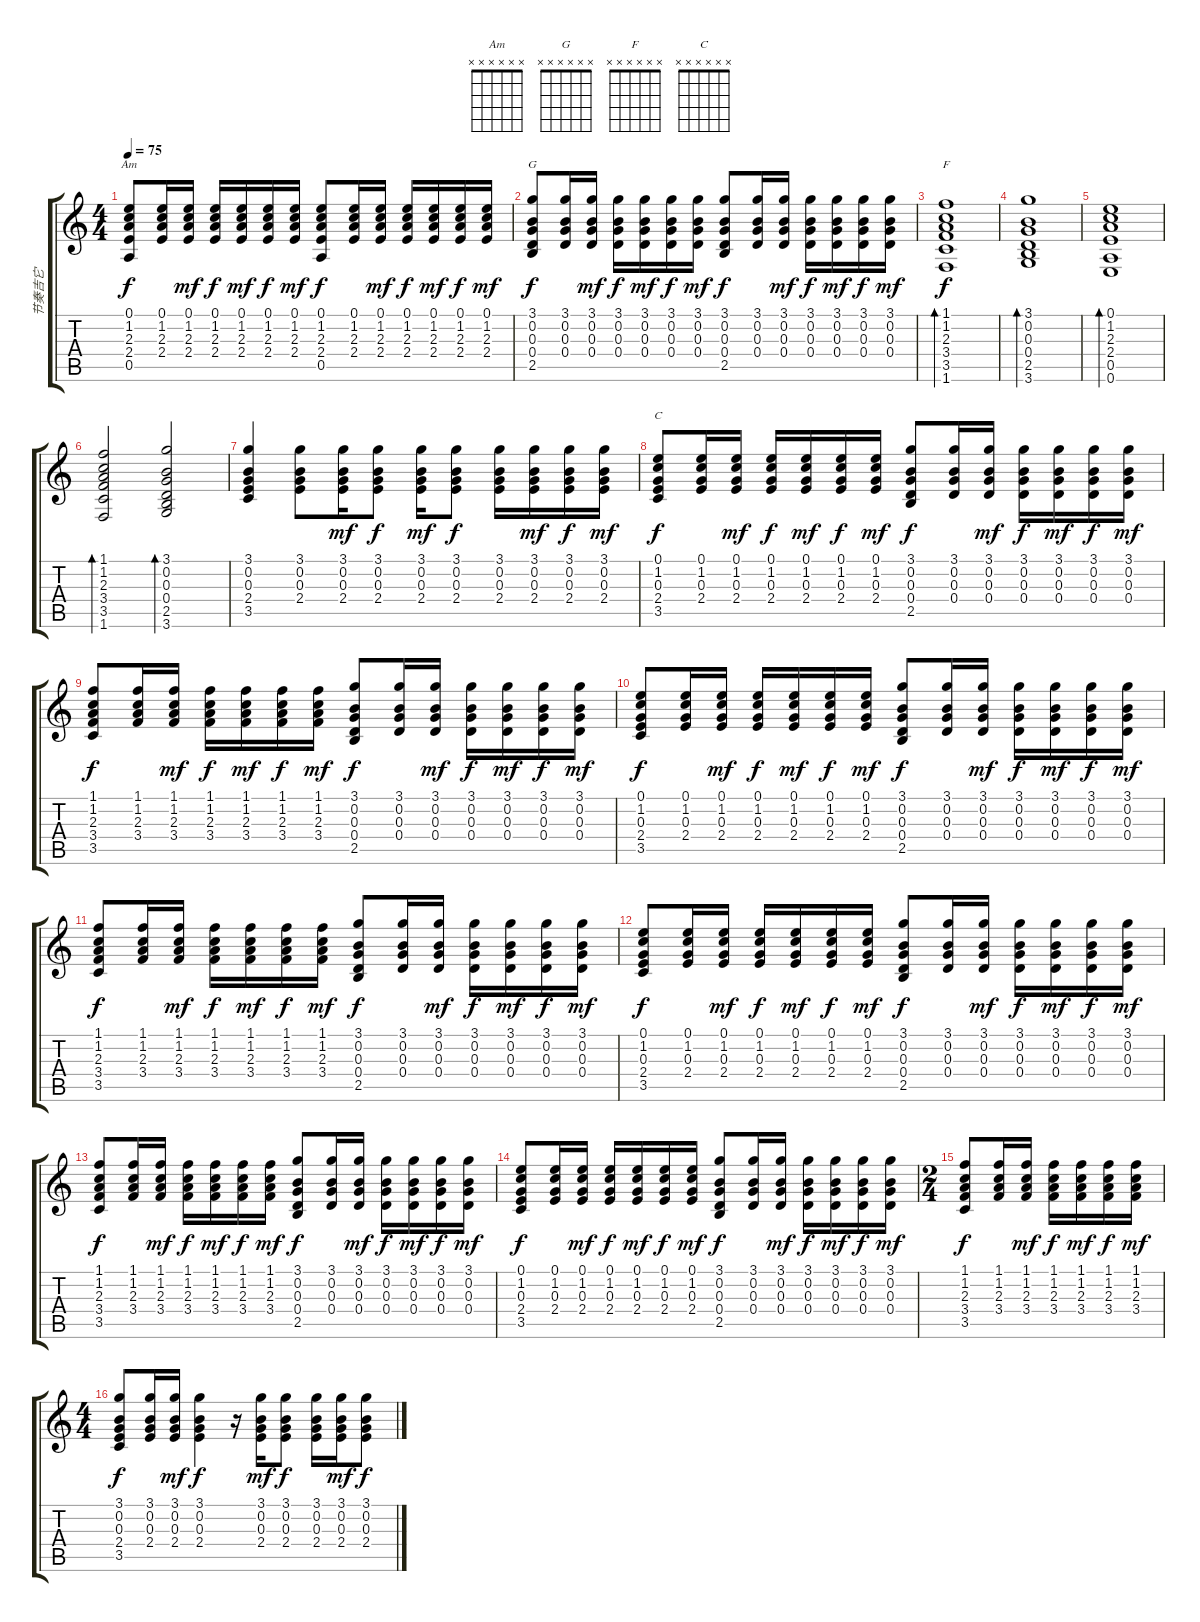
\track ("节奏吉它" "节奏吉它") {instrument acousticguitarsteel}
\staff {score tabs}
\tuning (E4 B3 G3 D3 A2 E2) {hide}
\chord ("Am" x x x x x x)
\chord ("G" x x x x x x)
\chord ("F" x x x x x x)
\chord ("C" x x x x x x)
\ts (4 4)
\tempo 75
\clef g2
\ks c
(0.1 1.2 2.3 2.4 0.5).8{ch "Am" dy f} (0.1 1.2 2.3 2.4).16 (0.1 1.2 2.3 2.4).16{dy mf} (0.1 1.2 2.3 2.4).16{dy f} (0.1 1.2 2.3 2.4).16{dy mf} (0.1 1.2 2.3 2.4).16{dy f} (0.1 1.2 2.3 2.4).16{dy mf} (0.1 1.2 2.3 2.4 0.5).8{dy f} (0.1 1.2 2.3 2.4).16 (0.1 1.2 2.3 2.4).16{dy mf} (0.1 1.2 2.3 2.4).16{dy f} (0.1 1.2 2.3 2.4).16{dy mf} (0.1 1.2 2.3 2.4).16{dy f} (0.1 1.2 2.3 2.4).16{dy mf} |
(3.1 0.2 0.3 0.4 2.5).8{ch "G" dy f} (3.1 0.2 0.3 0.4).16 (3.1 0.2 0.3 0.4).16{dy mf} (3.1 0.2 0.3 0.4).16{dy f} (3.1 0.2 0.3 0.4).16{dy mf} (3.1 0.2 0.3 0.4).16{dy f} (3.1 0.2 0.3 0.4).16{dy mf} (3.1 0.2 0.3 0.4 2.5).8{dy f} (3.1 0.2 0.3 0.4).16 (3.1 0.2 0.3 0.4).16{dy mf} (3.1 0.2 0.3 0.4).16{dy f} (3.1 0.2 0.3 0.4).16{dy mf} (3.1 0.2 0.3 0.4).16{dy f} (3.1 0.2 0.3 0.4).16{dy mf} |
(1.1 1.2 2.3 3.4 3.5 1.6).1{bd 120 ch "F" dy f} |
(3.1 0.2 0.3 0.4 2.5 3.6).1{bd 120} |
(0.1 1.2 2.3 2.4 0.5 0.6).1{bd 120} |
(1.1 1.2 2.3 3.4 3.5 1.6).2{bd 120} (3.1 0.2 0.3 0.4 2.5 3.6).2{bd 120} |
(3.1 0.2 0.3 2.4 3.5).4 (3.1 0.2 0.3 2.4).8 (3.1 0.2 0.3 2.4).16{dy mf} (3.1 0.2 0.3 2.4).8{dy f} (3.1 0.2 0.3 2.4).16{dy mf} (3.1 0.2 0.3 2.4).8{dy f} (3.1 0.2 0.3 2.4).16 (3.1 0.2 0.3 2.4).16{dy mf} (3.1 0.2 0.3 2.4).16{dy f} (3.1 0.2 0.3 2.4).16{dy mf} |
(0.1 1.2 0.3 2.4 3.5).8{ch "C" dy f} (0.1 1.2 0.3 2.4).16 (0.1 1.2 0.3 2.4).16{dy mf} (0.1 1.2 0.3 2.4).16{dy f} (0.1 1.2 0.3 2.4).16{dy mf} (0.1 1.2 0.3 2.4).16{dy f} (0.1 1.2 0.3 2.4).16{dy mf} (3.1 0.2 0.3 0.4 2.5).8{dy f} (3.1 0.2 0.3 0.4).16 (3.1 0.2 0.3 0.4).16{dy mf} (3.1 0.2 0.3 0.4).16{dy f} (3.1 0.2 0.3 0.4).16{dy mf} (3.1 0.2 0.3 0.4).16{dy f} (3.1 0.2 0.3 0.4).16{dy mf} |
(1.1 1.2 2.3 3.4 3.5).8{dy f} (1.1 1.2 2.3 3.4).16 (1.1 1.2 2.3 3.4).16{dy mf} (1.1 1.2 2.3 3.4).16{dy f} (1.1 1.2 2.3 3.4).16{dy mf} (1.1 1.2 2.3 3.4).16{dy f} (1.1 1.2 2.3 3.4).16{dy mf} (3.1 0.2 0.3 0.4 2.5).8{dy f} (3.1 0.2 0.3 0.4).16 (3.1 0.2 0.3 0.4).16{dy mf} (3.1 0.2 0.3 0.4).16{dy f} (3.1 0.2 0.3 0.4).16{dy mf} (3.1 0.2 0.3 0.4).16{dy f} (3.1 0.2 0.3 0.4).16{dy mf} |
(0.1 1.2 0.3 2.4 3.5).8{dy f} (0.1 1.2 0.3 2.4).16 (0.1 1.2 0.3 2.4).16{dy mf} (0.1 1.2 0.3 2.4).16{dy f} (0.1 1.2 0.3 2.4).16{dy mf} (0.1 1.2 0.3 2.4).16{dy f} (0.1 1.2 0.3 2.4).16{dy mf} (3.1 0.2 0.3 0.4 2.5).8{dy f} (3.1 0.2 0.3 0.4).16 (3.1 0.2 0.3 0.4).16{dy mf} (3.1 0.2 0.3 0.4).16{dy f} (3.1 0.2 0.3 0.4).16{dy mf} (3.1 0.2 0.3 0.4).16{dy f} (3.1 0.2 0.3 0.4).16{dy mf} |
(1.1 1.2 2.3 3.4 3.5).8{dy f} (1.1 1.2 2.3 3.4).16 (1.1 1.2 2.3 3.4).16{dy mf} (1.1 1.2 2.3 3.4).16{dy f} (1.1 1.2 2.3 3.4).16{dy mf} (1.1 1.2 2.3 3.4).16{dy f} (1.1 1.2 2.3 3.4).16{dy mf} (3.1 0.2 0.3 0.4 2.5).8{dy f} (3.1 0.2 0.3 0.4).16 (3.1 0.2 0.3 0.4).16{dy mf} (3.1 0.2 0.3 0.4).16{dy f} (3.1 0.2 0.3 0.4).16{dy mf} (3.1 0.2 0.3 0.4).16{dy f} (3.1 0.2 0.3 0.4).16{dy mf} |
(0.1 1.2 0.3 2.4 3.5).8{dy f} (0.1 1.2 0.3 2.4).16 (0.1 1.2 0.3 2.4).16{dy mf} (0.1 1.2 0.3 2.4).16{dy f} (0.1 1.2 0.3 2.4).16{dy mf} (0.1 1.2 0.3 2.4).16{dy f} (0.1 1.2 0.3 2.4).16{dy mf} (3.1 0.2 0.3 0.4 2.5).8{dy f} (3.1 0.2 0.3 0.4).16 (3.1 0.2 0.3 0.4).16{dy mf} (3.1 0.2 0.3 0.4).16{dy f} (3.1 0.2 0.3 0.4).16{dy mf} (3.1 0.2 0.3 0.4).16{dy f} (3.1 0.2 0.3 0.4).16{dy mf} |
(1.1 1.2 2.3 3.4 3.5).8{dy f} (1.1 1.2 2.3 3.4).16 (1.1 1.2 2.3 3.4).16{dy mf} (1.1 1.2 2.3 3.4).16{dy f} (1.1 1.2 2.3 3.4).16{dy mf} (1.1 1.2 2.3 3.4).16{dy f} (1.1 1.2 2.3 3.4).16{dy mf} (3.1 0.2 0.3 0.4 2.5).8{dy f} (3.1 0.2 0.3 0.4).16 (3.1 0.2 0.3 0.4).16{dy mf} (3.1 0.2 0.3 0.4).16{dy f} (3.1 0.2 0.3 0.4).16{dy mf} (3.1 0.2 0.3 0.4).16{dy f} (3.1 0.2 0.3 0.4).16{dy mf} |
(0.1 1.2 0.3 2.4 3.5).8{dy f} (0.1 1.2 0.3 2.4).16 (0.1 1.2 0.3 2.4).16{dy mf} (0.1 1.2 0.3 2.4).16{dy f} (0.1 1.2 0.3 2.4).16{dy mf} (0.1 1.2 0.3 2.4).16{dy f} (0.1 1.2 0.3 2.4).16{dy mf} (3.1 0.2 0.3 0.4 2.5).8{dy f} (3.1 0.2 0.3 0.4).16 (3.1 0.2 0.3 0.4).16{dy mf} (3.1 0.2 0.3 0.4).16{dy f} (3.1 0.2 0.3 0.4).16{dy mf} (3.1 0.2 0.3 0.4).16{dy f} (3.1 0.2 0.3 0.4).16{dy mf} |
\ts (2 4)
(1.1 1.2 2.3 3.4 3.5).8{dy f} (1.1 1.2 2.3 3.4).16 (1.1 1.2 2.3 3.4).16{dy mf} (1.1 1.2 2.3 3.4).16{dy f} (1.1 1.2 2.3 3.4).16{dy mf} (1.1 1.2 2.3 3.4).16{dy f} (1.1 1.2 2.3 3.4).16{dy mf} |
\ts (4 4)
(3.1 0.2 0.3 2.4 3.5).8{dy f} (3.1 0.2 0.3 2.4).16 (3.1 0.2 0.3 2.4).16{dy mf} (3.1 0.2 0.3 2.4).4{dy f} r.16 (3.1 0.2 0.3 2.4).16{dy mf} (3.1 0.2 0.3 2.4).8{dy f} (3.1 0.2 0.3 2.4).16 (3.1 0.2 0.3 2.4).16{dy mf} (3.1 0.2 0.3 2.4).8{dy f}
